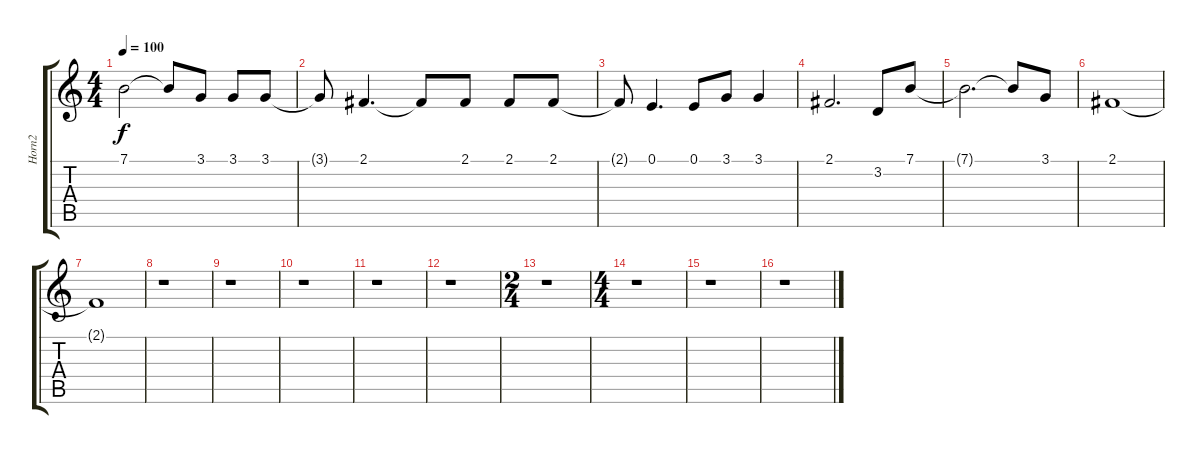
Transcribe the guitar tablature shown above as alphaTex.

\track ("Horn2" "Horn2") {instrument voiceoohs}
\staff {score tabs}
\tuning (E4 B3 G3 D3 A2 E2) {hide}
\ts (4 4)
\tempo 100
\clef g2
\ks c
7.1.2{dy f} 7.1{t}.8 3.1.8 3.1.8 3.1.8 |
3.1{t}.8 2.1.4{d} 2.1{t}.8 2.1.8 2.1.8 2.1.8 |
2.1{t}.8 0.1.4{d} 0.1.8 3.1.8 3.1.4 |
2.1.2{d} 3.2.8 7.1.8 |
7.1{t}.2{d} 7.1{t}.8 3.1.8 |
2.1.1 |
2.1{t}.1 |
r.1 |
r.1 |
r.1 |
r.1 |
r.1 |
\ts (2 4)
r.1 |
\ts (4 4)
r.1 |
r.1 |
r.1
